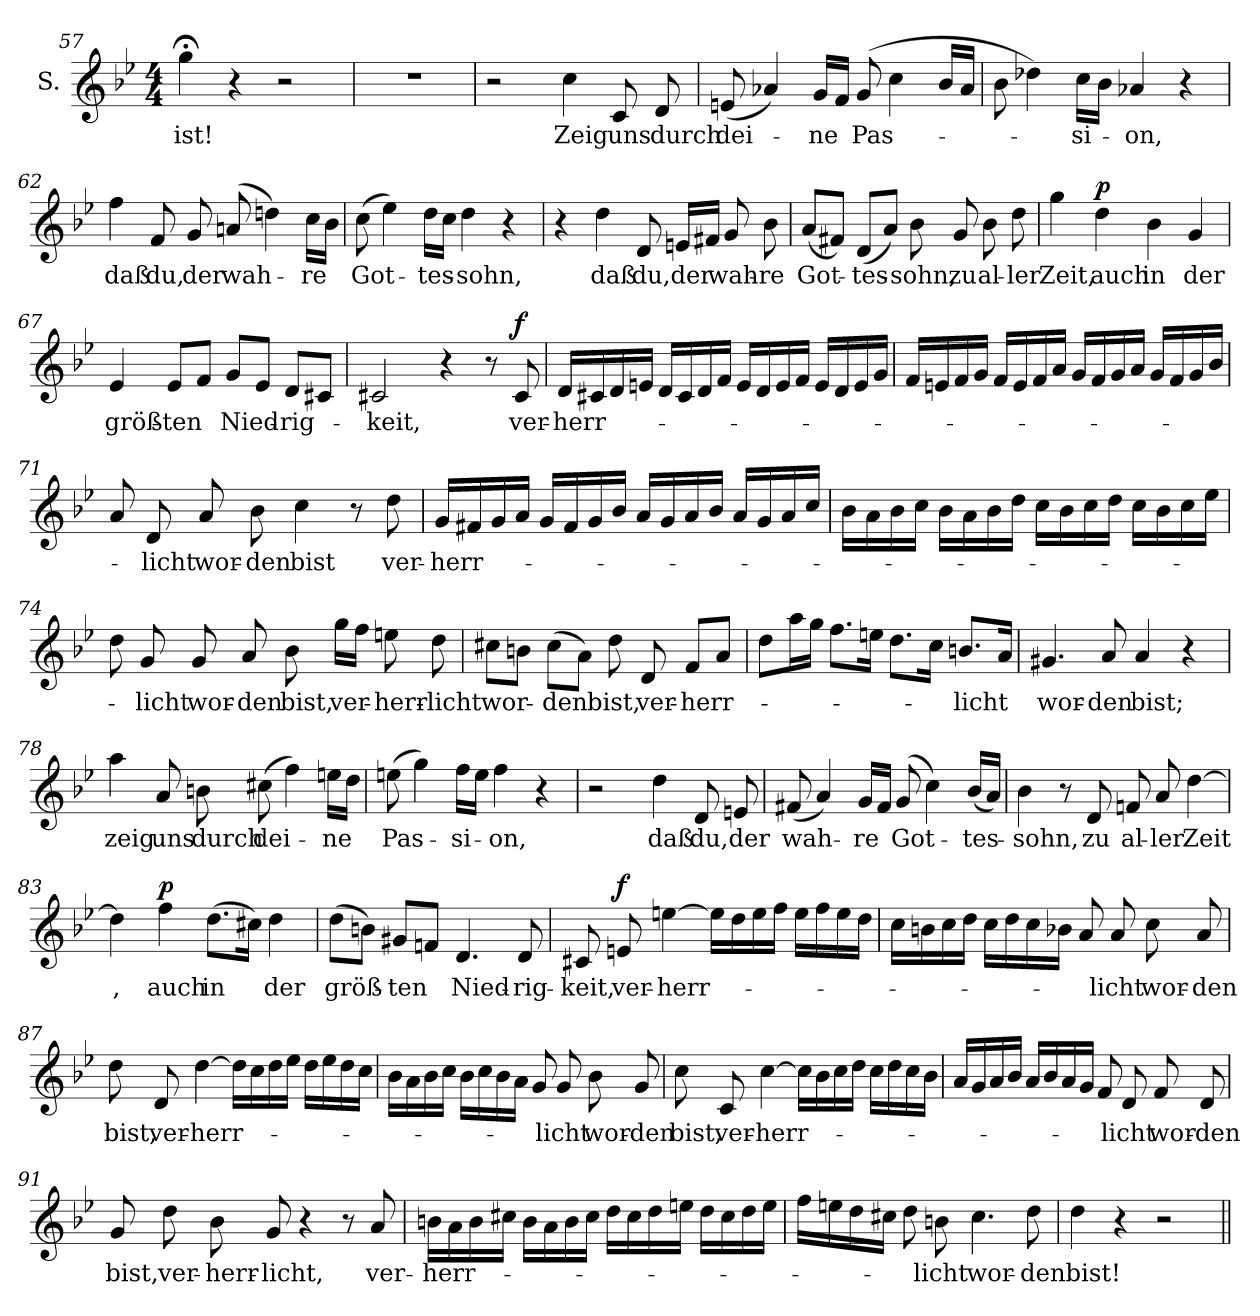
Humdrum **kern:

**kern	**text	**dynam
*part1	*part1	*part1
*staff1	*staff1	*staff1
*I"S.	*	*
*clefG2	*	*
*k[b-e-]	*	*
*B-:	*	*
*M4/4	*	*
=57	=57	=57
!	!LO:LY:b	!
4gg;<\	ist!	.
4r	.	.
2r	.	.
=58	=58	=58
1r	.	.
!!LO:LB:g=z
=59	=59	=59
2r	.	.
!	!LO:LY:b	!
4cc\	Zeig	.
!	!LO:LY:b	!
8c/	uns	.
!	!LO:LY:b	!
8d/	durch	.
=60	=60	=60
!	!LO:LY:b	!
(<8en/	dei-	.
4a-X/)	.	.
!	!LO:LY:b	!
16g/LL	-ne	.
16f/JJ	.	.
!	!LO:LY:b	!
(>8g/	Pas-	.
4cc\	.	.
16b-/LL	.	.
16a-/JJ	.	.
=61	=61	=61
8b-\	.	.
4dd-X\)	.	.
!	!LO:LY:b	!
16cc\LL	-si-	.
16b-\JJ	.	.
!	!LO:LY:b	!
4a-X/	-on,	.
4r	.	.
=62	=62	=62
!	!LO:LY:b	!
4ff\	daß	.
!	!LO:LY:b	!
8f/	du,	.
!	!LO:LY:b	!
8g/	der	.
!	!LO:LY:b	!
(>8ani/	wah-	.
4ddni\)	.	.
!	!LO:LY:b	!
16cc\LL	-re	.
16b-\JJ	.	.
!!LO:LB:g=z
=63	=63	=63
!	!LO:LY:b	!
(>8cc\	Got-	.
4ee-\)	.	.
!	!LO:LY:b	!
16dd\LL	-tes-	.
16cc\JJ	.	.
!	!LO:LY:b	!
4dd\	-sohn,	.
4r	.	.
=64	=64	=64
4r	.	.
!	!LO:LY:b	!
4dd\	daß	.
!	!LO:LY:b	!
8d/	du,	.
!	!LO:LY:b	!
16en/LL	der	.
16f#X/JJ	.	.
!	!LO:LY:b	!
8g/	wah-	.
!	!LO:LY:b	!
8b-\	-re	.
=65	=65	=65
!	!LO:LY:b	!
(<8a/L	Got-	.
8f#X/J)	.	.
!	!LO:LY:b	!
(<8d/L	-tes-	.
8a/J)	.	.
!	!LO:LY:b	!
8b-\	-sohn,	.
!	!LO:LY:b	!
8g/	zu	.
!	!LO:LY:b	!
8b-\	al-	.
!	!LO:LY:b	!
8dd\	-ler	.
=66	=66	=66
!	!LO:LY:b	!
4gg\	Zeit,	.
!	!LO:LY:b	!LO:DY:a
4dd\	auch	p
!	!LO:LY:b	!
4b-\	in	.
!	!LO:LY:b	!
4g/	der	.
!!LO:LB:g=z
=67	=67	=67
!	!LO:LY:b	!
4e-/	größ-	.
!	!LO:LY:b	!
8e-/L	-ten	.
8f/J	.	.
!	!LO:LY:b	!
8g/L	Nied-	.
8e-/J	.	.
!	!LO:LY:b	!
8d/L	-rig-	.
8c#X/J	.	.
=68	=68	=68
!	!LO:LY:b	!
2c#X/	-keit,	.
4r	.	.
8r	.	.
!	!LO:LY:b	!LO:DY:a
8c#/	ver-	f
=69	=69	=69
!	!LO:LY:b	!
16d/LL	-herr-	.
16c#X/	.	.
16d/	.	.
16en/JJ	.	.
16d/LL	.	.
16c#/	.	.
16d/	.	.
16f/JJ	.	.
16e/LL	.	.
16d/	.	.
16e/	.	.
16f/JJ	.	.
16e/LL	.	.
16d/	.	.
16e/	.	.
16g/JJ	.	.
!!LO:LB:g=z
=70	=70	=70
16f/LL	.	.
16en/	.	.
16f/	.	.
16g/JJ	.	.
16f/LL	.	.
16e/	.	.
16f/	.	.
16a/JJ	.	.
16g/LL	.	.
16f/	.	.
16g/	.	.
16a/JJ	.	.
16g/LL	.	.
16f/	.	.
16g/	.	.
16b-/JJ	.	.
=71	=71	=71
8a/	.	.
!	!LO:LY:b	!
8d/	-licht	.
!	!LO:LY:b	!
8a/	wor-	.
!	!LO:LY:b	!
8b-\	-den	.
!	!LO:LY:b	!
4cc\	bist	.
8r	.	.
!	!LO:LY:b	!
8dd\	ver-	.
=72	=72	=72
!	!LO:LY:b	!
16g/LL	-herr-	.
16f#X/	.	.
16g/	.	.
16a/JJ	.	.
16g/LL	.	.
16f#/	.	.
16g/	.	.
16b-/JJ	.	.
16a/LL	.	.
16g/	.	.
16a/	.	.
16b-/JJ	.	.
16a/LL	.	.
16g/	.	.
16a/	.	.
16cc/JJ	.	.
!!LO:LB:g=z
=73	=73	=73
16b-\LL	.	.
16a\	.	.
16b-\	.	.
16cc\JJ	.	.
16b-\LL	.	.
16a\	.	.
16b-\	.	.
16dd\JJ	.	.
16cc\LL	.	.
16b-\	.	.
16cc\	.	.
16dd\JJ	.	.
16cc\LL	.	.
16b-\	.	.
16cc\	.	.
16ee-\JJ	.	.
=74	=74	=74
8dd\	.	.
!	!LO:LY:b	!
8g/	-licht	.
!	!LO:LY:b	!
8g/	wor-	.
!	!LO:LY:b	!
8a/	-den	.
!	!LO:LY:b	!
8b-\	bist,	.
!	!LO:LY:b	!
16gg\LL	ver-	.
16ff\JJ	.	.
!	!LO:LY:b	!
8een\	-herr-	.
!	!LO:LY:b	!
8dd\	-licht	.
=75	=75	=75
!	!LO:LY:b	!
8cc#X\L	wor-	.
8bn\J	.	.
!	!LO:LY:b	!
(>8cc#\L	-den	.
8a\J)	.	.
!	!LO:LY:b	!
8dd\	bist,	.
!	!LO:LY:b	!
8d/	ver-	.
!	!LO:LY:b	!
8f/L	-herr-	.
8a/J	.	.
!!LO:LB:g=z
=76	=76	=76
8dd\L	.	.
16aa\L	.	.
16gg\JJ	.	.
8.ff\L	.	.
16een\Jk	.	.
8.dd\L	.	.
16cc\Jk	.	.
!	!LO:LY:b	!
8.bn/L	-licht	.
16a/Jk	.	.
=77	=77	=77
!	!LO:LY:b	!
4.g#X/	wor-	.
!	!LO:LY:b	!
8a/	-den	.
!	!LO:LY:b	!
4a/	bist;	.
4r	.	.
=78	=78	=78
!	!LO:LY:b	!
4aa\	zeig	.
!	!LO:LY:b	!
8a/	uns	.
!	!LO:LY:b	!
8bn\	durch	.
!	!LO:LY:b	!
(>8cc#X\	dei-	.
4ff\)	.	.
!	!LO:LY:b	!
16een\LL	-ne	.
16dd\JJ	.	.
=79	=79	=79
!	!LO:LY:b	!
(>8een\	Pas-	.
4gg\)	.	.
!	!LO:LY:b	!
16ff\LL	-si-	.
16ee\JJ	.	.
!	!LO:LY:b	!
4ff\	-on,	.
4r	.	.
!!LO:LB:g=z
=80	=80	=80
2r	.	.
!	!LO:LY:b	!
4dd\	daß	.
!	!LO:LY:b	!
8d/	du,	.
!	!LO:LY:b	!
8en/	der	.
=81	=81	=81
!	!LO:LY:b	!
(<8f#X/	wah-	.
4a/)	.	.
!	!LO:LY:b	!
16g/LL	-re	.
16f#/JJ	.	.
!	!LO:LY:b	!
(>8g/	Got-	.
4cc\)	.	.
!	!LO:LY:b	!
(<16b-/LL	-tes-	.
16a/JJ)	.	.
=82	=82	=82
!	!LO:LY:b	!
4b-\	-sohn,	.
8r	.	.
!	!LO:LY:b	!
8d/	zu	.
!	!LO:LY:b	!
8fni/	al-	.
!	!LO:LY:b	!
8a/	-ler	.
!	!LO:LY:b	!
[4dd\	Zeit	.
=83	=83	=83
!	!LO:LY:b	!
4dd\]	,	.
!	!LO:LY:b	!LO:DY:a
4ff\	auch	p
!	!LO:LY:b	!
(>8.dd\L	in	.
16cc#X\Jk)	.	.
!	!LO:LY:b	!
4dd\	der	.
!!LO:LB:g=z
=84	=84	=84
!	!LO:LY:b	!
(>8dd\L	größ-	.
8bn\J)	.	.
!	!LO:LY:b	!
8g#X/L	-ten	.
8fni/J	.	.
!	!LO:LY:b	!
4.d/	Nied-	.
!	!LO:LY:b	!
8d/	-rig-	.
=85	=85	=85
!	!LO:LY:b	!
8c#X/	-keit,	.
!	!LO:LY:b	!LO:DY:a
8en/	ver-	f
!	!LO:LY:b	!
[4een\	-herr-	.
16ee\LL]	.	.
16dd\	.	.
16ee\	.	.
16ff\JJ	.	.
16ee\LL	.	.
16ff\	.	.
16ee\	.	.
16dd\JJ	.	.
=86	=86	=86
16cc\LL	.	.
16bn\	.	.
16cc\	.	.
16dd\JJ	.	.
16cc\LL	.	.
16dd\	.	.
16cc\	.	.
16b-X\JJ	.	.
8a/	.	.
!	!LO:LY:b	!
8a/	-licht	.
!	!LO:LY:b	!
8cc\	wor-	.
!	!LO:LY:b	!
8a/	-den	.
!!LO:LB:g=z
=87	=87	=87
!	!LO:LY:b	!
8dd\	bist,	.
!	!LO:LY:b	!
8d/	ver-	.
!	!LO:LY:b	!
[4dd\	-herr-	.
16dd\LL]	.	.
16cc\	.	.
16dd\	.	.
16ee-\JJ	.	.
16dd\LL	.	.
16ee-\	.	.
16dd\	.	.
16cc\JJ	.	.
=88	=88	=88
16b-i\LL	.	.
16a\	.	.
16b-\	.	.
16cc\JJ	.	.
16b-\LL	.	.
16cc\	.	.
16b-\	.	.
16a\JJ	.	.
8g/	.	.
!	!LO:LY:b	!
8g/	-licht	.
!	!LO:LY:b	!
8b-\	wor-	.
!	!LO:LY:b	!
8g/	-den	.
=89	=89	=89
!	!LO:LY:b	!
8cc\	bist,	.
!	!LO:LY:b	!
8c/	ver-	.
!	!LO:LY:b	!
[4cc\	-herr-	.
16cc\LL]	.	.
16b-\	.	.
16cc\	.	.
16dd\JJ	.	.
16cc\LL	.	.
16dd\	.	.
16cc\	.	.
16b-\JJ	.	.
!!LO:LB:g=z
=90	=90	=90
16a/LL	.	.
16g/	.	.
16a/	.	.
16b-/JJ	.	.
16a/LL	.	.
16b-/	.	.
16a/	.	.
16g/JJ	.	.
8f/	.	.
!	!LO:LY:b	!
8d/	-licht	.
!	!LO:LY:b	!
8f/	wor-	.
!	!LO:LY:b	!
8d/	-den	.
=91	=91	=91
!	!LO:LY:b	!
8g/	bist,	.
!	!LO:LY:b	!
8dd\	ver-	.
!	!LO:LY:b	!
8b-\	-herr-	.
!	!LO:LY:b	!
8g/	-licht,	.
4r	.	.
8r	.	.
!	!LO:LY:b	!
8a/	ver-	.
=92	=92	=92
!	!LO:LY:b	!
16bn\LL	-herr-	.
16a\	.	.
16b\	.	.
16cc#X\JJ	.	.
16b\LL	.	.
16a\	.	.
16b\	.	.
16cc#\JJ	.	.
16dd\LL	.	.
16cc#\	.	.
16dd\	.	.
16een\JJ	.	.
16dd\LL	.	.
16cc#\	.	.
16dd\	.	.
16ee\JJ	.	.
!!LO:PB:g=z
=93	=93	=93
16ff\LL	.	.
16een\	.	.
16dd\	.	.
16cc#X\JJ	.	.
8dd\	.	.
!	!LO:LY:b	!
8bn\	-licht	.
!	!LO:LY:b	!
4.cc#\	wor-	.
!	!LO:LY:b	!
8dd\	-den	.
=94	=94	=94
!	!LO:LY:b	!
4dd\	bist!	.
4r	.	.
2r	.	.
=||	=||	=||
*-	*-	*-
